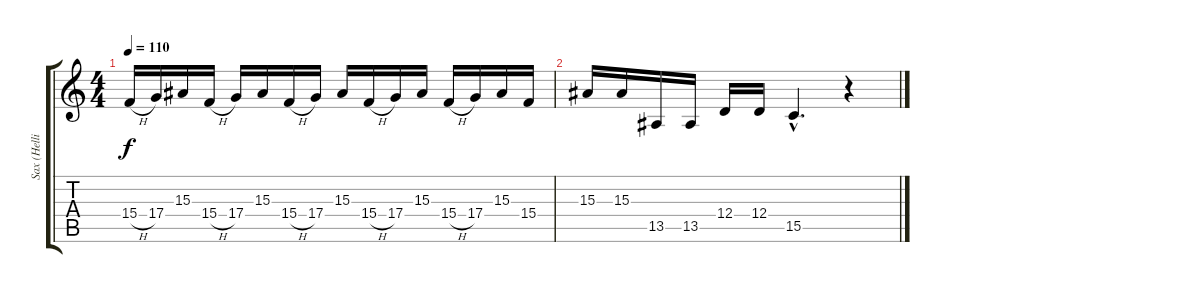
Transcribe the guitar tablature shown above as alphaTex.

\track ("Sax (Helliwell)" "Sax (Helli") {instrument altosax}
\staff {score tabs}
\tuning (E4 B3 G3 D3 A2 E2) {hide}
\ts (4 4)
\tempo 110
\clef g2
\ks c
15.4{h}.16{dy f} 17.4.16 15.3.16 15.4{h}.16 17.4.16 15.3.16 15.4{h}.16 17.4.16 15.3.16 15.4{h}.16 17.4.16 15.3.16 15.4{h}.16 17.4.16 15.3.16 15.4.16 |
15.3.16 15.3.16 13.5.16 13.5.16 12.4.16 12.4.16 15.5{hac}.4{d} r.4
